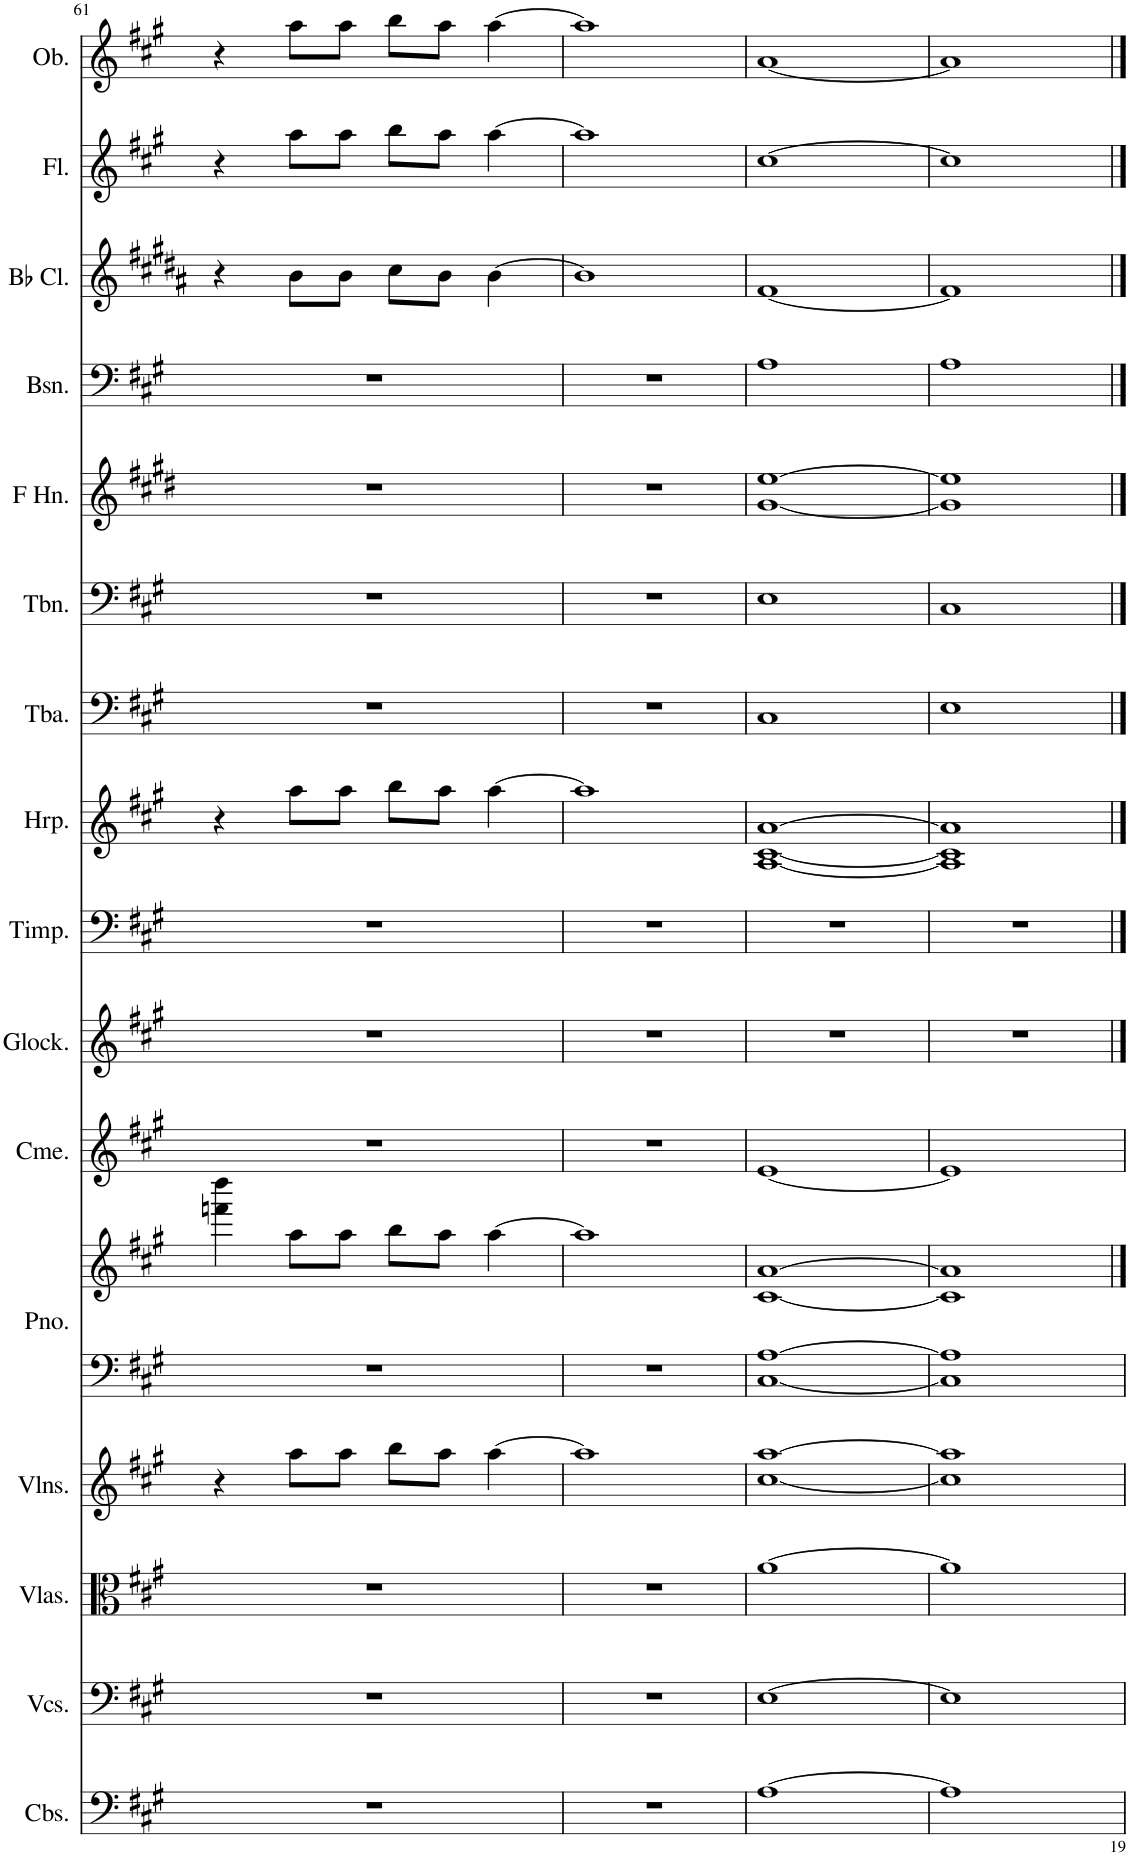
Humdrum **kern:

**kern	**kern	**kern	**kern	**kern	**kern	**kern	**kern	**kern	**kern	**kern	**kern	**kern	**kern	**kern	**kern	**kern
*part16	*part15	*part14	*part13	*part12	*part12	*part11	*part10	*part9	*part8	*part7	*part6	*part5	*part4	*part3	*part2	*part1
*staff17	*staff16	*staff15	*staff14	*staff13	*staff12	*staff11	*staff10	*staff9	*staff8	*staff7	*staff6	*staff5	*staff4	*staff3	*staff2	*staff1
*I"Contrabasses	*I"Violoncellos	*I"Violas	*I"Violins	*I"Piano	*	*I"Chimes	*I"Glockenspiel	*I"Timpani	*I"Harp	*I"Tuba	*I"Trombone	*I"Horn in F	*I"Bassoon	*I"Bb Clarinet	*I"Flute	*I"Oboe
*I'Cbs.	*I'Vcs.	*I'Vlas.	*I'Vlns.	*I'Pno.	*	*I'Cme.	*I'Glock.	*I'Timp.	*I'Hrp.	*I'Tba.	*I'Tbn.	*	*I'Bsn.	*I'Bb Cl.	*I'Fl.	*I'Ob.
!!LO:PB:g=z
*clefF4	*clefF4	*clefC3	*clefG2	*clefF4	*clefG2	*clefG2	*clefG2	*clefF4	*clefG2	*clefF4	*clefF4	*clefG2	*clefF4	*clefG2	*clefG2	*clefG2
*Trd7c12	*	*	*	*	*	*	*Trd-14c-24	*	*	*	*	*Trd4c7	*	*Trd1c2	*	*
*k[f#c#g#]	*k[f#c#g#]	*k[f#c#g#]	*k[f#c#g#]	*k[f#c#g#]	*k[f#c#g#]	*k[f#c#g#]	*k[f#c#g#]	*k[f#c#g#]	*k[f#c#g#]	*k[f#c#g#]	*k[f#c#g#]	*k[f#c#g#d#]	*k[f#c#g#]	*k[f#c#g#d#a#]	*k[f#c#g#]	*k[f#c#g#]
*M4/4	*M4/4	*M4/4	*M4/4	*M4/4	*M4/4	*M4/4	*M4/4	*M4/4	*M4/4	*M4/4	*M4/4	*M4/4	*M4/4	*M4/4	*M4/4	*M4/4
=61	=61	=61	=61	=61	=61	=61	=61	=61	=61	=61	=61	=61	=61	=61	=61	=61
1r	1r	1r	4r	1r	4fffn\ 4dddd\	1r	1r	1r	4r	1r	1r	1r	1r	4r	4r	4r
.	.	.	8aa\L	.	8aa\L	.	.	.	8aa\L	.	.	.	.	8b\L	8aa\L	8aa\L
.	.	.	8aa\J	.	8aa\J	.	.	.	8aa\J	.	.	.	.	8b\J	8aa\J	8aa\J
.	.	.	8bb\L	.	8bb\L	.	.	.	8bb\L	.	.	.	.	8cc#\L	8bb\L	8bb\L
.	.	.	8aa\J	.	8aa\J	.	.	.	8aa\J	.	.	.	.	8b\J	8aa\J	8aa\J
.	.	.	[4aa\	.	[4aa\	.	.	.	[4aa\	.	.	.	.	[4b\	[4aa\	[4aa\
=62	=62	=62	=62	=62	=62	=62	=62	=62	=62	=62	=62	=62	=62	=62	=62	=62
1r	1r	1r	1aa]	1r	1aa]	1r	1r	1r	1aa]	1r	1r	1r	1r	1b]	1aa]	1aa]
=63	=63	=63	=63	=63	=63	=63	=63	=63	=63	=63	=63	=63	=63	=63	=63	=63
[1A	[1E	[1a	[1cc# [1aa	[1C# [1A	[1c# [1a	[1e	1r	1r	[1A [1c# [1a	1C#	1E	[1g# [1ee	1A	[1f#	[1cc#	[1a
=64	=64	=64	=64	=64	=64	=64	=64	=64	=64	=64	=64	=64	=64	=64	=64	=64
1A]	1E]	1a]	1cc#] 1aa]	1C#] 1A]	1c#] 1a]	1e]	1r	1r	1A] 1c#] 1a]	1E	1C#	1g#] 1ee]	1A	1f#]	1cc#]	1a]
==	==	==	==	==	==	==	==	==	==	==	==	==	==	==	==	==
*-	*-	*-	*-	*-	*-	*-	*-	*-	*-	*-	*-	*-	*-	*-	*-	*-
